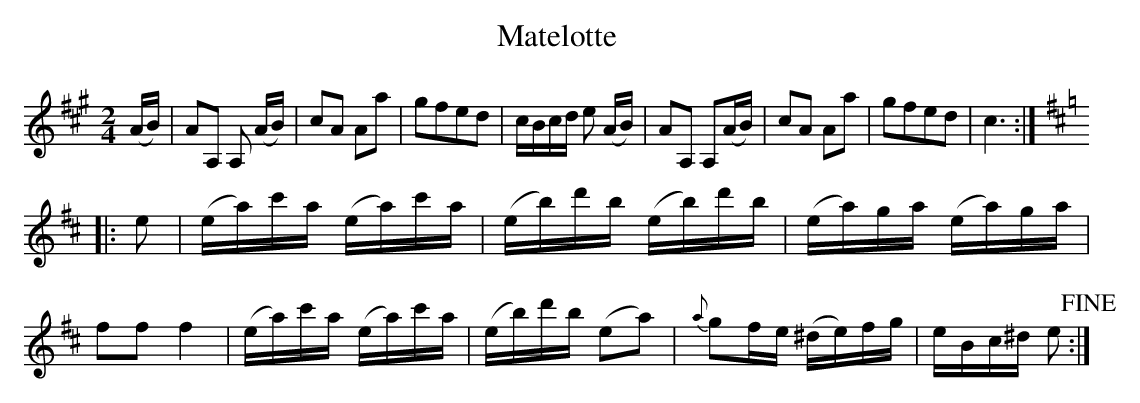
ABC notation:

X:1
T:Matelotte
M:2/4
L:1/16
K:Amaj
(AB)|A2A,2 A,2 (AB)|c2A2 A2a2|g2f2e2d2|cBcd e2 (AB)|A2A,2 A,2(AB)|c2A2 A2a2|g2f2e2d2|c6:|
K:Dmaj
|:e2|(ea)c'a (ea)c'a|(eb)d'b (eb)d'b|(ea)ga (ea)ga|f2f2 f4|(ea)c'a (ea)c'a|(eb)d'b (e2a2)|{a}g2fe (^de)fg|eBc^d e2!fine!:|]
